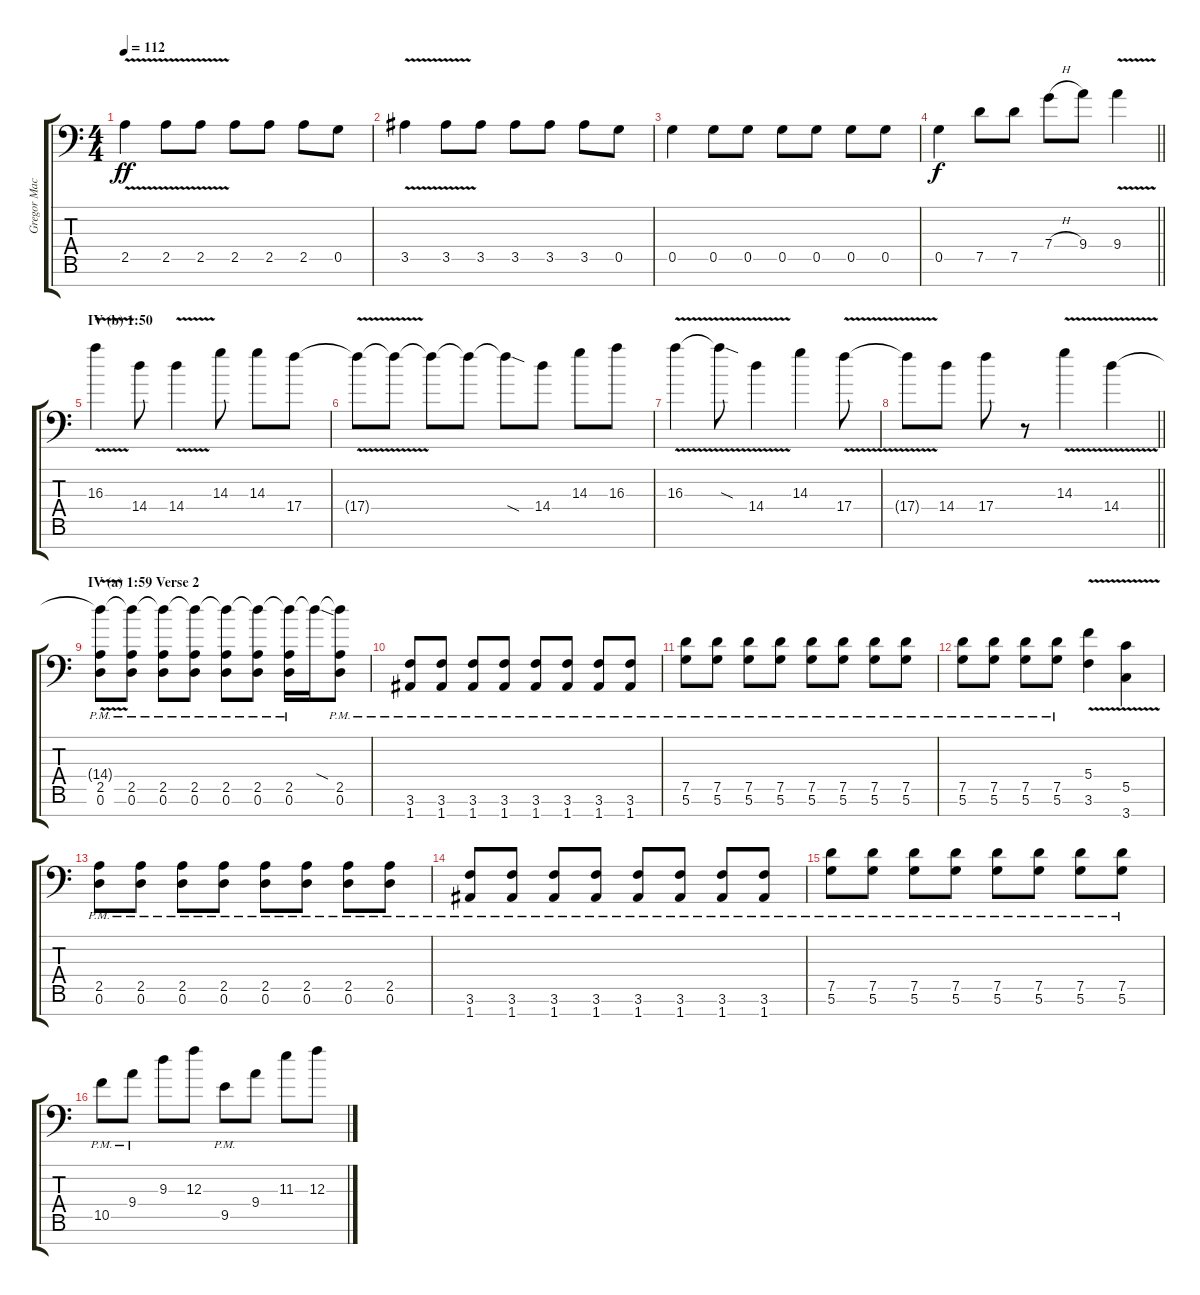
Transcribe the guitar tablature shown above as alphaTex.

\track ("Gregor Mackintosh (Lead Guitar)" "Gregor Mac") {instrument distortionguitar}
\staff {score tabs}
\tuning (D4 A3 F3 C3 G2 D2 A1) {hide}
\ts (4 4)
\tempo 112
\clef f4
\ks c
2.5{v}.4{dy ff} 2.5{v}.8 2.5{v}.8 2.5.8 2.5.8 2.5.8 0.5.8 |
3.5{v}.4 3.5{v}.8 3.5.8 3.5.8 3.5.8 3.5.8 0.5.8 |
0.5.4 0.5.8 0.5.8 0.5.8 0.5.8 0.5.8 0.5.8 |
\barLineRight lightlight
0.5.4{dy f} 7.5.8 7.5.8 7.4{h}.8 9.4.8 9.4{v}.4 |
\section ("" "IV (b) 1:50")
16.3{v}.4 14.4.8 14.4{v}.4 14.3.8 14.3.8 17.4.8 |
17.4{v t}.8 17.4{t}.8 17.4{t}.8 17.4{t}.8 17.4{sod t}.8 14.4.8 14.3.8 16.3.8 |
16.3{v}.4 16.3{sod t}.8 14.4{v}.4 14.3.4 17.4{v}.8 |
\barLineRight lightlight
17.4{t}.8 14.4.8 17.4.8 r.8 14.3{v}.4 14.4{v}.4 |
\section ("" "IV (a) 1:59 Verse 2")
(14.4{t} 2.5{pm} 0.6{pm}).8 (14.4{t} 2.5{pm} 0.6{pm}).8 (14.4{t} 2.5{pm} 0.6{pm}).8 (14.4{t} 2.5{pm} 0.6{pm}).8 (14.4{t} 2.5{pm} 0.6{pm}).8 (14.4{t} 2.5{pm} 0.6{pm}).8 (14.4{t} 2.5{pm} 0.6{pm}).16 14.4{sod t}.16 (14.4{t} 2.5{pm} 0.6{pm}).8 |
(3.6{pm} 1.7{pm}).8 (3.6{pm} 1.7{pm}).8 (3.6{pm} 1.7{pm}).8 (3.6{pm} 1.7{pm}).8 (3.6{pm} 1.7{pm}).8 (3.6{pm} 1.7{pm}).8 (3.6{pm} 1.7{pm}).8 (3.6{pm} 1.7{pm}).8 |
(7.5{pm} 5.6{pm}).8 (7.5{pm} 5.6{pm}).8 (7.5{pm} 5.6{pm}).8 (7.5{pm} 5.6{pm}).8 (7.5{pm} 5.6{pm}).8 (7.5{pm} 5.6{pm}).8 (7.5{pm} 5.6{pm}).8 (7.5{pm} 5.6{pm}).8 |
(7.5{pm} 5.6{pm}).8 (7.5{pm} 5.6{pm}).8 (7.5{pm} 5.6{pm}).8 (7.5{pm} 5.6{pm}).8 (5.4{v} 3.6{v}).4 (5.5{v} 3.7{v}).4 |
(2.5{pm} 0.6{pm}).8 (2.5{pm} 0.6{pm}).8 (2.5{pm} 0.6{pm}).8 (2.5{pm} 0.6{pm}).8 (2.5{pm} 0.6{pm}).8 (2.5{pm} 0.6{pm}).8 (2.5{pm} 0.6{pm}).8 (2.5{pm} 0.6{pm}).8 |
(3.6{pm} 1.7{pm}).8 (3.6{pm} 1.7{pm}).8 (3.6{pm} 1.7{pm}).8 (3.6{pm} 1.7{pm}).8 (3.6{pm} 1.7{pm}).8 (3.6{pm} 1.7{pm}).8 (3.6{pm} 1.7{pm}).8 (3.6{pm} 1.7{pm}).8 |
(7.5{pm} 5.6{pm}).8 (7.5{pm} 5.6{pm}).8 (7.5{pm} 5.6{pm}).8 (7.5{pm} 5.6{pm}).8 (7.5{pm} 5.6{pm}).8 (7.5{pm} 5.6{pm}).8 (7.5{pm} 5.6{pm}).8 (7.5{pm} 5.6{pm}).8 |
10.5{pm}.8 9.4{pm}.8 9.3.8 12.3.8 9.5{pm}.8 9.4.8 11.3.8 12.3.8
